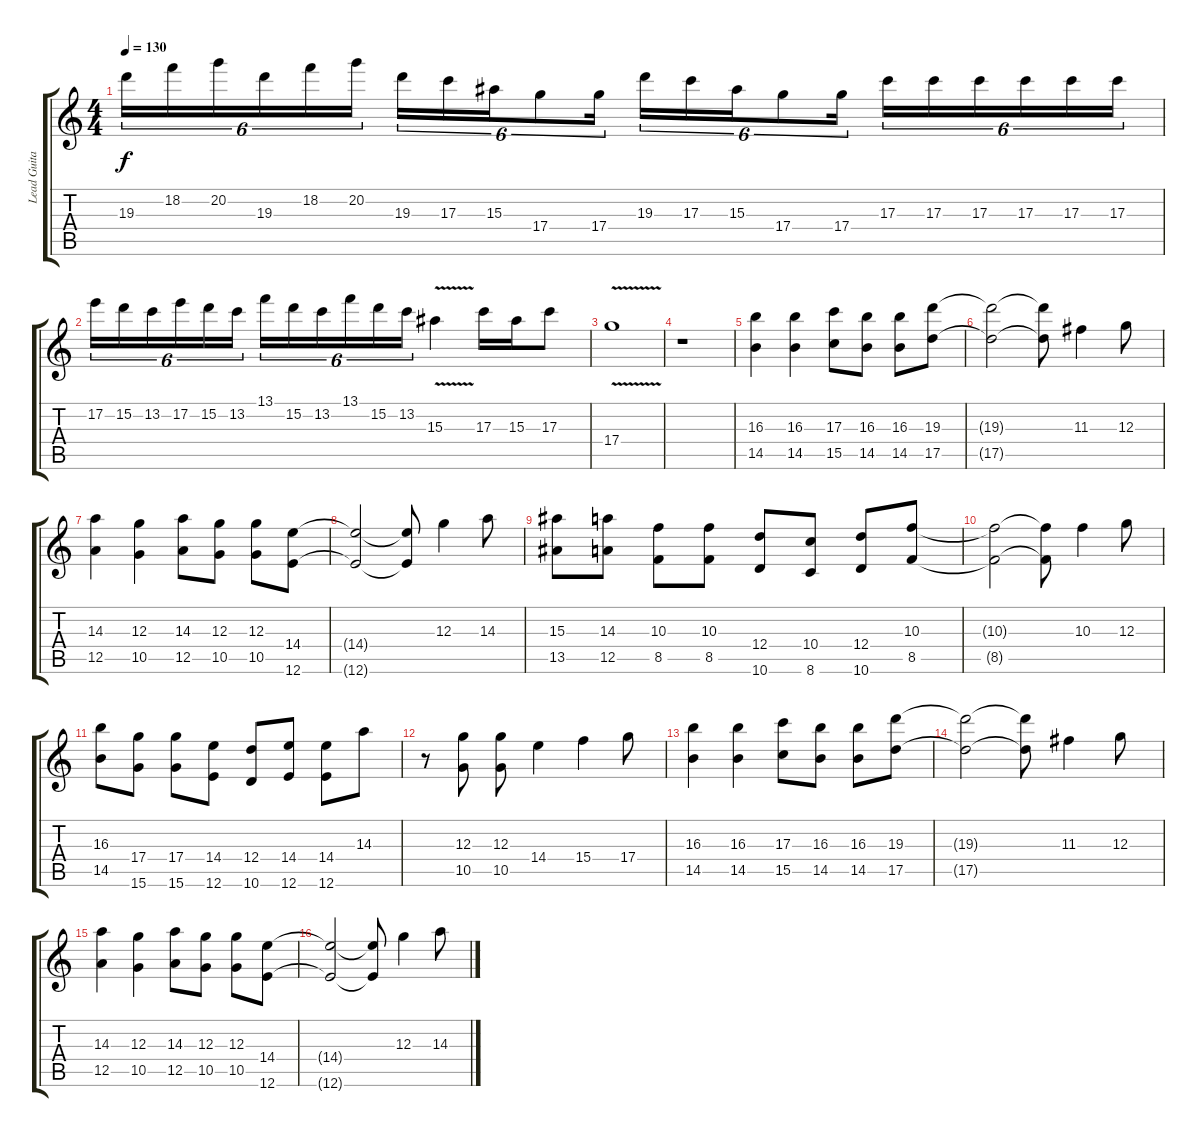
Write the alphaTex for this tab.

\track ("Lead Guitar" "Lead Guita") {instrument distortionguitar}
\staff {score tabs}
\tuning (E4 B3 G3 D3 A2 E2) {hide}
\ts (4 4)
\tempo 130
\clef g2
\ks c
19.3.16{tu (6 4) dy f} 18.2.16{tu (6 4)} 20.2.16{tu (6 4)} 19.3.16{tu (6 4)} 18.2.16{tu (6 4)} 20.2.16{tu (6 4)} 19.3.16{tu (6 4)} 17.3.16{tu (6 4)} 15.3.16{tu (6 4)} 17.4.8{tu (6 4)} 17.4.16{tu (6 4)} 19.3.16{tu (6 4)} 17.3.16{tu (6 4)} 15.3.16{tu (6 4)} 17.4.8{tu (6 4)} 17.4.16{tu (6 4)} 17.3.16{tu (6 4)} 17.3.16{tu (6 4)} 17.3.16{tu (6 4)} 17.3.16{tu (6 4)} 17.3.16{tu (6 4)} 17.3.16{tu (6 4)} |
17.2.16{tu (6 4)} 15.2.16{tu (6 4)} 13.2.16{tu (6 4)} 17.2.16{tu (6 4)} 15.2.16{tu (6 4)} 13.2.16{tu (6 4)} 13.1.16{tu (6 4)} 15.2.16{tu (6 4)} 13.2.16{tu (6 4)} 13.1.16{tu (6 4)} 15.2.16{tu (6 4)} 13.2.16{tu (6 4)} 15.3{v}.4 17.3.16 15.3.16 17.3.8 |
17.4{v}.1{volume 12} |
r.1 |
(16.3 14.5).4 (16.3 14.5).4 (17.3 15.5).8 (16.3 14.5).8 (16.3 14.5).8 (19.3 17.5).8 |
(19.3{t} 17.5{t}).2 (19.3{t} 17.5{t}).8 11.3.4 12.3.8 |
(14.3 12.5).4 (12.3 10.5).4 (14.3 12.5).8 (12.3 10.5).8 (12.3 10.5).8 (14.4 12.6).8 |
(14.4{t} 12.6{t}).2 (14.4{t} 12.6{t}).8 12.3.4 14.3.8 |
(15.3 13.5).8 (14.3 12.5).8 (10.3 8.5).8 (10.3 8.5).8 (12.4 10.6).8 (10.4 8.6).8 (12.4 10.6).8 (10.3 8.5).8 |
(10.3{t} 8.5{t}).2 (10.3{t} 8.5{t}).8 10.3.4 12.3.8 |
(16.3 14.5).8 (17.4 15.6).8 (17.4 15.6).8 (14.4 12.6).8 (12.4 10.6).8 (14.4 12.6).8 (14.4 12.6).8 14.3.8 |
r.8 (12.3 10.5).8 (12.3 10.5).8 14.4.4 15.4.4 17.4.8 |
(16.3 14.5).4 (16.3 14.5).4 (17.3 15.5).8 (16.3 14.5).8 (16.3 14.5).8 (19.3 17.5).8 |
(19.3{t} 17.5{t}).2 (19.3{t} 17.5{t}).8 11.3.4 12.3.8 |
(14.3 12.5).4 (12.3 10.5).4 (14.3 12.5).8 (12.3 10.5).8 (12.3 10.5).8 (14.4 12.6).8 |
(14.4{t} 12.6{t}).2 (14.4{t} 12.6{t}).8 12.3.4 14.3.8
